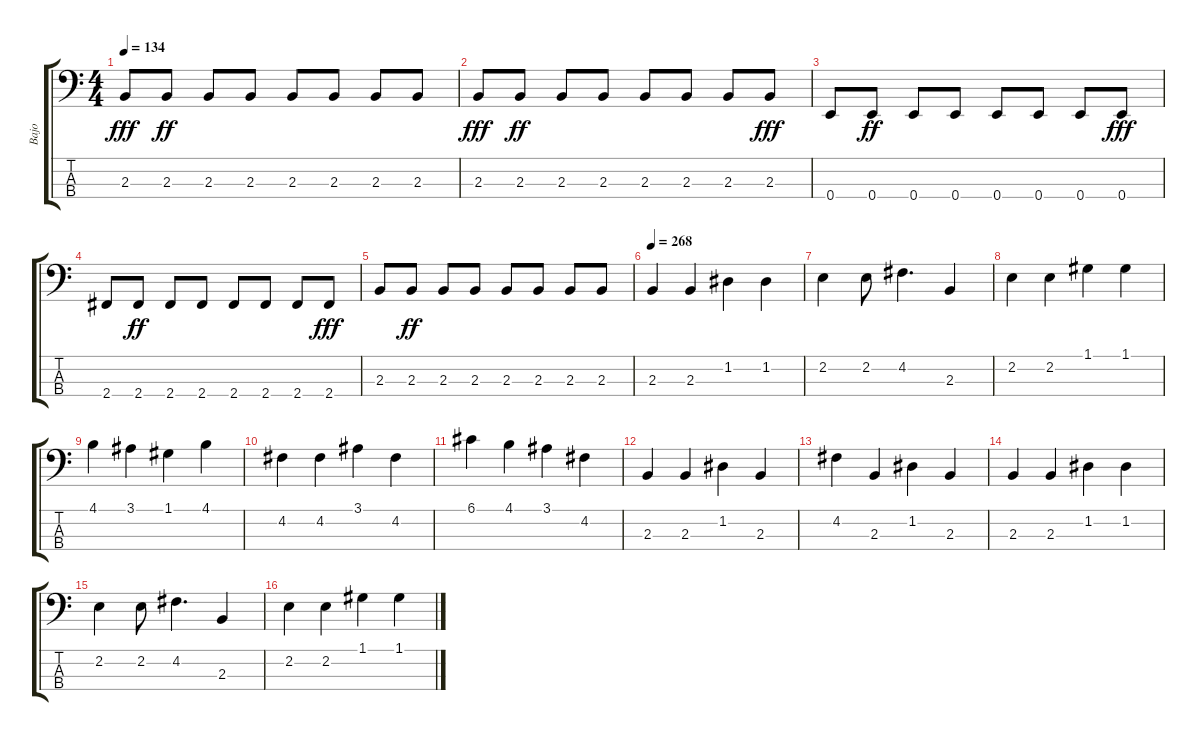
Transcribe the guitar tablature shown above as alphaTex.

\track ("Bajo" "Bajo") {instrument electricbassfinger}
\staff {score tabs}
\tuning (G2 D2 A1 E1) {hide}
\ts (4 4)
\tempo 134
\clef f4
\ks c
2.3.8{dy fff} 2.3.8{dy ff} 2.3.8 2.3.8 2.3.8 2.3.8 2.3.8 2.3.8 |
2.3.8{dy fff} 2.3.8{dy ff} 2.3.8 2.3.8 2.3.8 2.3.8 2.3.8 2.3.8{dy fff} |
0.4.8 0.4.8{dy ff} 0.4.8 0.4.8 0.4.8 0.4.8 0.4.8 0.4.8{dy fff} |
2.4.8 2.4.8{dy ff} 2.4.8 2.4.8 2.4.8 2.4.8 2.4.8 2.4.8{dy fff} |
2.3.8 2.3.8{dy ff} 2.3.8 2.3.8 2.3.8 2.3.8 2.3.8 2.3.8 |
\tempo 268
2.3.4 2.3.4 1.2.4 1.2.4 |
2.2.4 2.2.8 4.2.4{d} 2.3.4 |
2.2.4 2.2.4 1.1.4 1.1.4 |
4.1.4 3.1.4 1.1.4 4.1.4 |
4.2.4 4.2.4 3.1.4 4.2.4 |
6.1.4 4.1.4 3.1.4 4.2.4 |
2.3.4 2.3.4 1.2.4 2.3.4 |
4.2.4 2.3.4 1.2.4 2.3.4 |
2.3.4 2.3.4 1.2.4 1.2.4 |
2.2.4 2.2.8 4.2.4{d} 2.3.4 |
2.2.4 2.2.4 1.1.4 1.1.4
